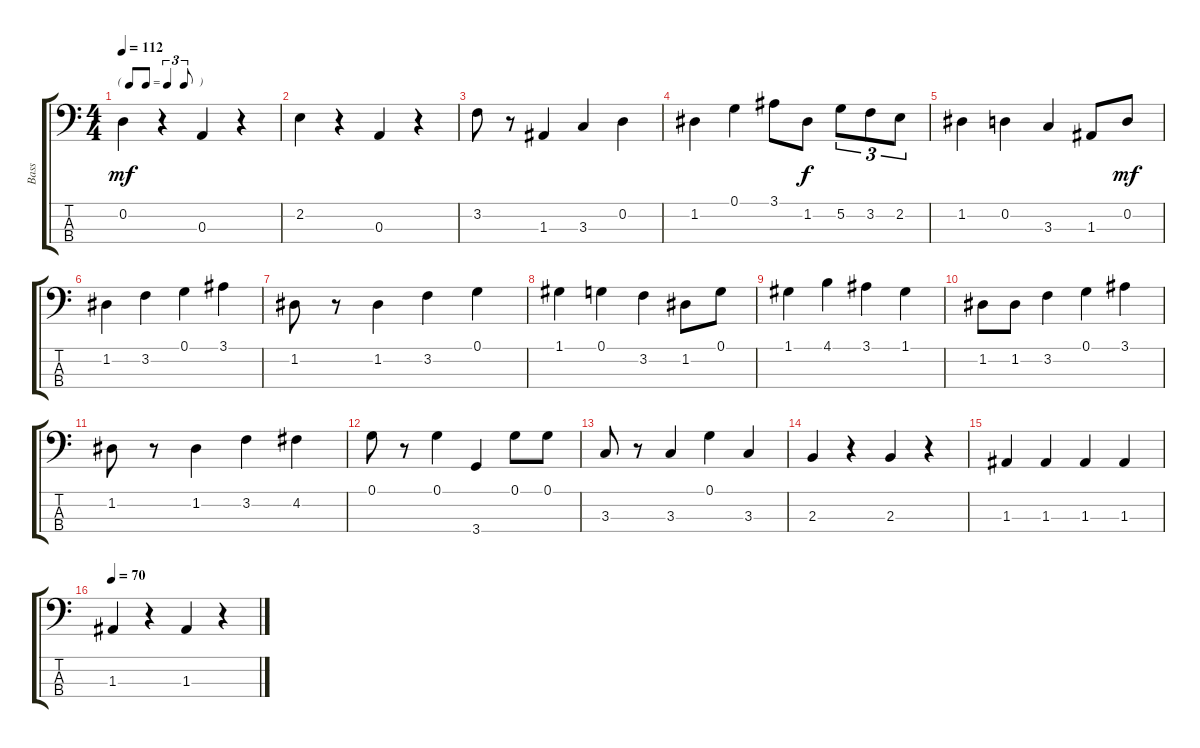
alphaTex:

\track ("Bass" "Bass") {instrument fretlessbass}
\staff {score tabs}
\tuning (G2 D2 A1 E1) {hide}
\ts (4 4)
\tf triplet8th
\tempo 112
\clef f4
\ks c
0.2.4{dy mf} r.4 0.3.4 r.4 |
2.2.4 r.4 0.3.4 r.4 |
3.2.8 r.8 1.3.4 3.3.4 0.2.4 |
1.2.4 0.1.4 3.1.8 1.2.8{dy f} 5.2.8{tu (3 2)} 3.2.8{tu (3 2)} 2.2.8{tu (3 2)} |
1.2.4 0.2.4 3.3.4 1.3.8 0.2.8{dy mf} |
1.2.4 3.2.4 0.1.4 3.1.4 |
1.2.8 r.8 1.2.4 3.2.4 0.1.4 |
1.1.4 0.1.4 3.2.4 1.2.8 0.1.8 |
1.1.4 4.1.4 3.1.4 1.1.4 |
1.2.8 1.2.8 3.2.4 0.1.4 3.1.4 |
1.2.8 r.8 1.2.4 3.2.4 4.2.4 |
0.1.8 r.8 0.1.4 3.4.4 0.1.8 0.1.8 |
3.3.8 r.8 3.3.4 0.1.4 3.3.4 |
2.3.4 r.4 2.3.4 r.4 |
1.3.4 1.3.4 1.3.4 1.3.4 |
\tempo 70
1.3.4 r.4 1.3.4 r.4
